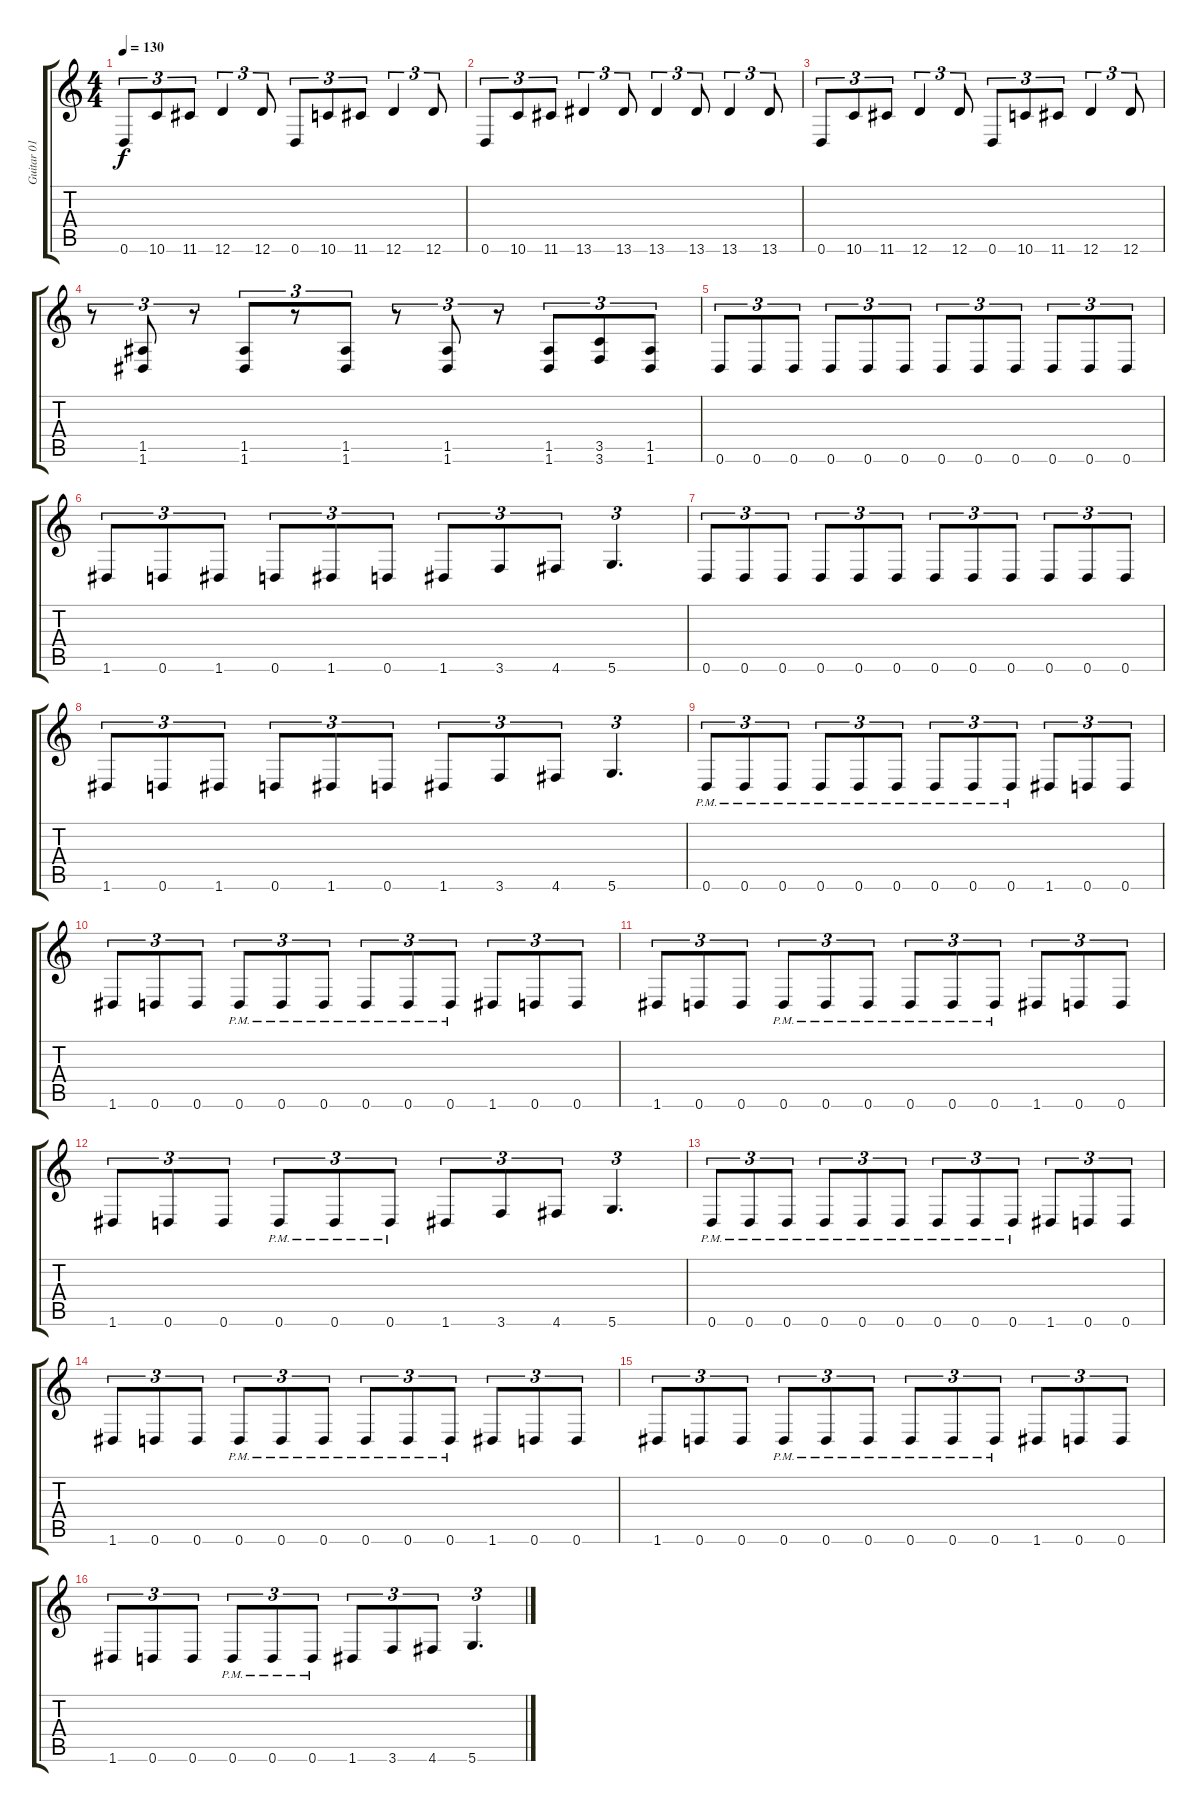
\track ("Guitar 01" "Guitar 01") {mute instrument distortionguitar}
\staff {score tabs}
\tuning (E4 B3 G3 D3 A2 D2) {hide}
\ts (4 4)
\tempo 130
\clef g2
\ks c
0.6.8{tu (3 2) dy f} 10.6.8{tu (3 2)} 11.6.8{tu (3 2)} 12.6.4{tu (3 2)} 12.6.8{tu (3 2)} 0.6.8{tu (3 2)} 10.6.8{tu (3 2)} 11.6.8{tu (3 2)} 12.6.4{tu (3 2)} 12.6.8{tu (3 2)} |
0.6.8{tu (3 2)} 10.6.8{tu (3 2)} 11.6.8{tu (3 2)} 13.6.4{tu (3 2)} 13.6.8{tu (3 2)} 13.6.4{tu (3 2)} 13.6.8{tu (3 2)} 13.6.4{tu (3 2)} 13.6.8{tu (3 2)} |
0.6.8{tu (3 2)} 10.6.8{tu (3 2)} 11.6.8{tu (3 2)} 12.6.4{tu (3 2)} 12.6.8{tu (3 2)} 0.6.8{tu (3 2)} 10.6.8{tu (3 2)} 11.6.8{tu (3 2)} 12.6.4{tu (3 2)} 12.6.8{tu (3 2)} |
r.8{tu (3 2)} (1.5 1.6).8{tu (3 2)} r.8{tu (3 2)} (1.5 1.6).8{tu (3 2)} r.8{tu (3 2)} (1.5 1.6).8{tu (3 2)} r.8{tu (3 2)} (1.5 1.6).8{tu (3 2)} r.8{tu (3 2)} (1.5 1.6).8{tu (3 2)} (3.5 3.6).8{tu (3 2)} (1.5 1.6).8{tu (3 2)} |
0.6.8{tu (3 2)} 0.6.8{tu (3 2)} 0.6.8{tu (3 2)} 0.6.8{tu (3 2)} 0.6.8{tu (3 2)} 0.6.8{tu (3 2)} 0.6.8{tu (3 2)} 0.6.8{tu (3 2)} 0.6.8{tu (3 2)} 0.6.8{tu (3 2)} 0.6.8{tu (3 2)} 0.6.8{tu (3 2)} |
1.6.8{tu (3 2)} 0.6.8{tu (3 2)} 1.6.8{tu (3 2)} 0.6.8{tu (3 2)} 1.6.8{tu (3 2)} 0.6.8{tu (3 2)} 1.6.8{tu (3 2)} 3.6.8{tu (3 2)} 4.6.8{tu (3 2)} 5.6.4{d tu (3 2)} |
0.6.8{tu (3 2)} 0.6.8{tu (3 2)} 0.6.8{tu (3 2)} 0.6.8{tu (3 2)} 0.6.8{tu (3 2)} 0.6.8{tu (3 2)} 0.6.8{tu (3 2)} 0.6.8{tu (3 2)} 0.6.8{tu (3 2)} 0.6.8{tu (3 2)} 0.6.8{tu (3 2)} 0.6.8{tu (3 2)} |
1.6.8{tu (3 2)} 0.6.8{tu (3 2)} 1.6.8{tu (3 2)} 0.6.8{tu (3 2)} 1.6.8{tu (3 2)} 0.6.8{tu (3 2)} 1.6.8{tu (3 2)} 3.6.8{tu (3 2)} 4.6.8{tu (3 2)} 5.6.4{d tu (3 2)} |
0.6{pm}.8{tu (3 2)} 0.6{pm}.8{tu (3 2)} 0.6{pm}.8{tu (3 2)} 0.6{pm}.8{tu (3 2)} 0.6{pm}.8{tu (3 2)} 0.6{pm}.8{tu (3 2)} 0.6{pm}.8{tu (3 2)} 0.6{pm}.8{tu (3 2)} 0.6{pm}.8{tu (3 2)} 1.6.8{tu (3 2)} 0.6.8{tu (3 2)} 0.6.8{tu (3 2)} |
1.6.8{tu (3 2)} 0.6.8{tu (3 2)} 0.6.8{tu (3 2)} 0.6{pm}.8{tu (3 2)} 0.6{pm}.8{tu (3 2)} 0.6{pm}.8{tu (3 2)} 0.6{pm}.8{tu (3 2)} 0.6{pm}.8{tu (3 2)} 0.6{pm}.8{tu (3 2)} 1.6.8{tu (3 2)} 0.6.8{tu (3 2)} 0.6.8{tu (3 2)} |
1.6.8{tu (3 2)} 0.6.8{tu (3 2)} 0.6.8{tu (3 2)} 0.6{pm}.8{tu (3 2)} 0.6{pm}.8{tu (3 2)} 0.6{pm}.8{tu (3 2)} 0.6{pm}.8{tu (3 2)} 0.6{pm}.8{tu (3 2)} 0.6{pm}.8{tu (3 2)} 1.6.8{tu (3 2)} 0.6.8{tu (3 2)} 0.6.8{tu (3 2)} |
1.6.8{tu (3 2)} 0.6.8{tu (3 2)} 0.6.8{tu (3 2)} 0.6{pm}.8{tu (3 2)} 0.6{pm}.8{tu (3 2)} 0.6{pm}.8{tu (3 2)} 1.6.8{tu (3 2)} 3.6.8{tu (3 2)} 4.6.8{tu (3 2)} 5.6.4{d tu (3 2)} |
0.6{pm}.8{tu (3 2)} 0.6{pm}.8{tu (3 2)} 0.6{pm}.8{tu (3 2)} 0.6{pm}.8{tu (3 2)} 0.6{pm}.8{tu (3 2)} 0.6{pm}.8{tu (3 2)} 0.6{pm}.8{tu (3 2)} 0.6{pm}.8{tu (3 2)} 0.6{pm}.8{tu (3 2)} 1.6.8{tu (3 2)} 0.6.8{tu (3 2)} 0.6.8{tu (3 2)} |
1.6.8{tu (3 2)} 0.6.8{tu (3 2)} 0.6.8{tu (3 2)} 0.6{pm}.8{tu (3 2)} 0.6{pm}.8{tu (3 2)} 0.6{pm}.8{tu (3 2)} 0.6{pm}.8{tu (3 2)} 0.6{pm}.8{tu (3 2)} 0.6{pm}.8{tu (3 2)} 1.6.8{tu (3 2)} 0.6.8{tu (3 2)} 0.6.8{tu (3 2)} |
1.6.8{tu (3 2)} 0.6.8{tu (3 2)} 0.6.8{tu (3 2)} 0.6{pm}.8{tu (3 2)} 0.6{pm}.8{tu (3 2)} 0.6{pm}.8{tu (3 2)} 0.6{pm}.8{tu (3 2)} 0.6{pm}.8{tu (3 2)} 0.6{pm}.8{tu (3 2)} 1.6.8{tu (3 2)} 0.6.8{tu (3 2)} 0.6.8{tu (3 2)} |
1.6.8{tu (3 2)} 0.6.8{tu (3 2)} 0.6.8{tu (3 2)} 0.6{pm}.8{tu (3 2)} 0.6{pm}.8{tu (3 2)} 0.6{pm}.8{tu (3 2)} 1.6.8{tu (3 2)} 3.6.8{tu (3 2)} 4.6.8{tu (3 2)} 5.6.4{d tu (3 2)}
